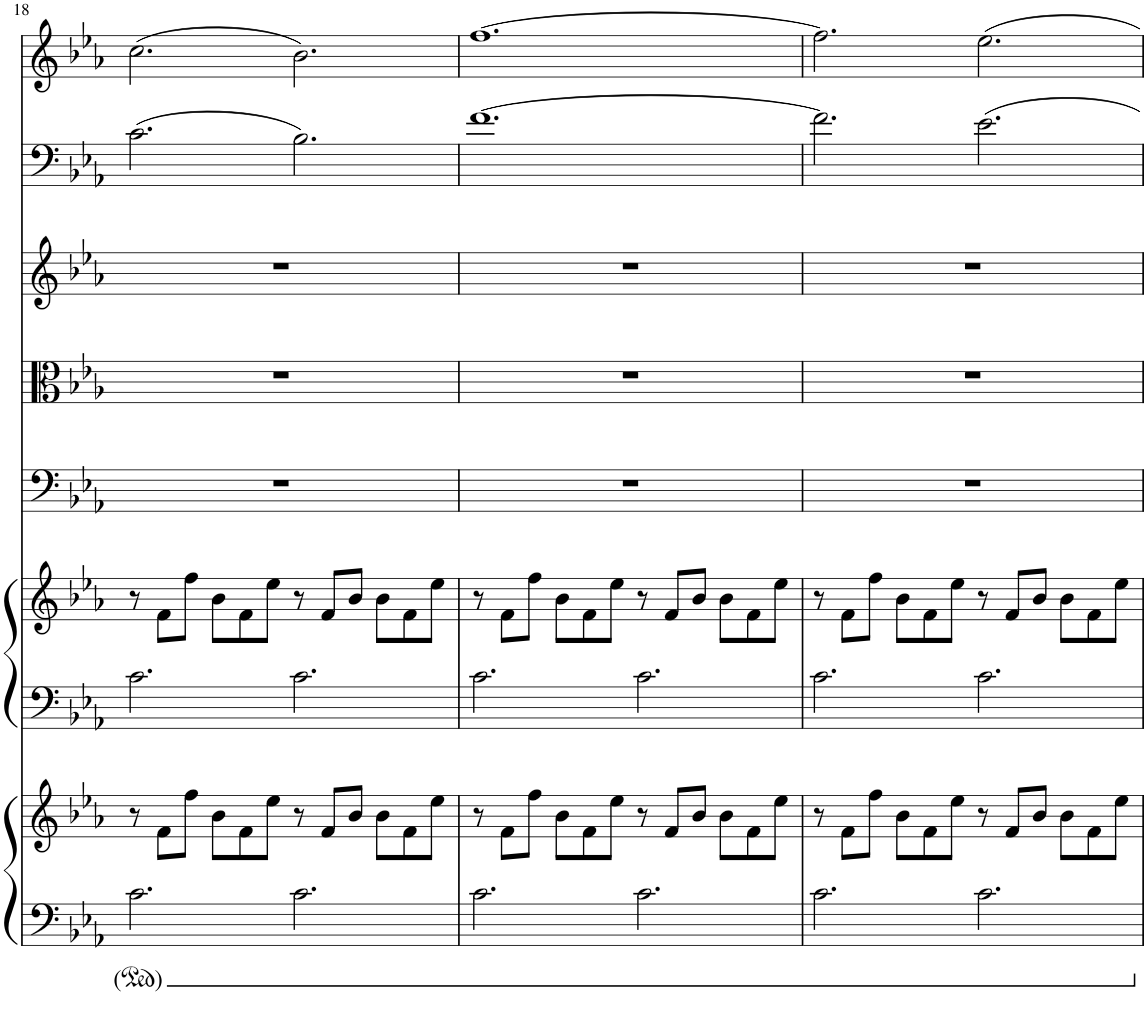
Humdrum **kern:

**kern	**kern	**kern	**kern	**kern	**kern	**kern	**kern	**kern
*part7	*part7	*part6	*part6	*part5	*part4	*part3	*part2	*part1
*staff9	*staff8	*staff7	*staff6	*staff5	*staff4	*staff3	*staff2	*staff1
*I"Piano	*	*I"Harp	*	*I"Violoncello	*I"Viola	*I"Women	*I"Bassoon	*I"Oboe
*I'Pno	*	*I'Hp	*	*I'Vc	*I'Vla	*	*I'Bsn	*I'Ob
!!LO:PB:g=z
*clefF4	*clefG2	*clefF4	*clefG2	*clefF4	*clefC3	*clefG2	*clefF4	*clefG2
*k[b-e-a-]	*k[b-e-a-]	*k[b-e-a-]	*k[b-e-a-]	*k[b-e-a-]	*k[b-e-a-]	*k[b-e-a-]	*k[b-e-a-]	*k[b-e-a-]
*M12/8	*M12/8	*M12/8	*M12/8	*M12/8	*M12/8	*M12/8	*M12/8	*M12/8
=18	=18	=18	=18	=18	=18	=18	=18	=18
2.c\	8r	2.c\	8r	1.r	1.r	1.r	(2.c\	(2.cc\
.	8f\L	.	8f\L	.	.	.	.	.
.	8ff\J	.	8ff\J	.	.	.	.	.
.	8b-\L	.	8b-\L	.	.	.	.	.
.	8f\	.	8f\	.	.	.	.	.
.	8ee-\J	.	8ee-\J	.	.	.	.	.
2.c\	8r	2.c\	8r	.	.	.	2.B-\)	2.b-\)
.	8f/L	.	8f/L	.	.	.	.	.
.	8b-/J	.	8b-/J	.	.	.	.	.
.	8b-\L	.	8b-\L	.	.	.	.	.
.	8f\	.	8f\	.	.	.	.	.
.	8ee-\J	.	8ee-\J	.	.	.	.	.
=19	=19	=19	=19	=19	=19	=19	=19	=19
2.c\	8r	2.c\	8r	1.r	1.r	1.r	[1.f	[1.ff
.	8f\L	.	8f\L	.	.	.	.	.
.	8ff\J	.	8ff\J	.	.	.	.	.
.	8b-\L	.	8b-\L	.	.	.	.	.
.	8f\	.	8f\	.	.	.	.	.
.	8ee-\J	.	8ee-\J	.	.	.	.	.
2.c\	8r	2.c\	8r	.	.	.	.	.
.	8f/L	.	8f/L	.	.	.	.	.
.	8b-/J	.	8b-/J	.	.	.	.	.
.	8b-\L	.	8b-\L	.	.	.	.	.
.	8f\	.	8f\	.	.	.	.	.
.	8ee-\J	.	8ee-\J	.	.	.	.	.
=20	=20	=20	=20	=20	=20	=20	=20	=20
2.c\	8r	2.c\	8r	1.r	1.r	1.r	2.f\]	2.ff\]
.	8f\L	.	8f\L	.	.	.	.	.
.	8ff\J	.	8ff\J	.	.	.	.	.
.	8b-\L	.	8b-\L	.	.	.	.	.
.	8f\	.	8f\	.	.	.	.	.
.	8ee-\J	.	8ee-\J	.	.	.	.	.
2.c\	8r	2.c\	8r	.	.	.	2.e-\	2.ee-\
.	8f/L	.	8f/L	.	.	.	.	.
.	8b-/J	.	8b-/J	.	.	.	.	.
.	8b-\L	.	8b-\L	.	.	.	.	.
.	8f\	.	8f\	.	.	.	.	.
.	8ee-\J	.	8ee-\J	.	.	.	.	.
=	=	=	=	=	=	=	=	=
*-	*-	*-	*-	*-	*-	*-	*-	*-
